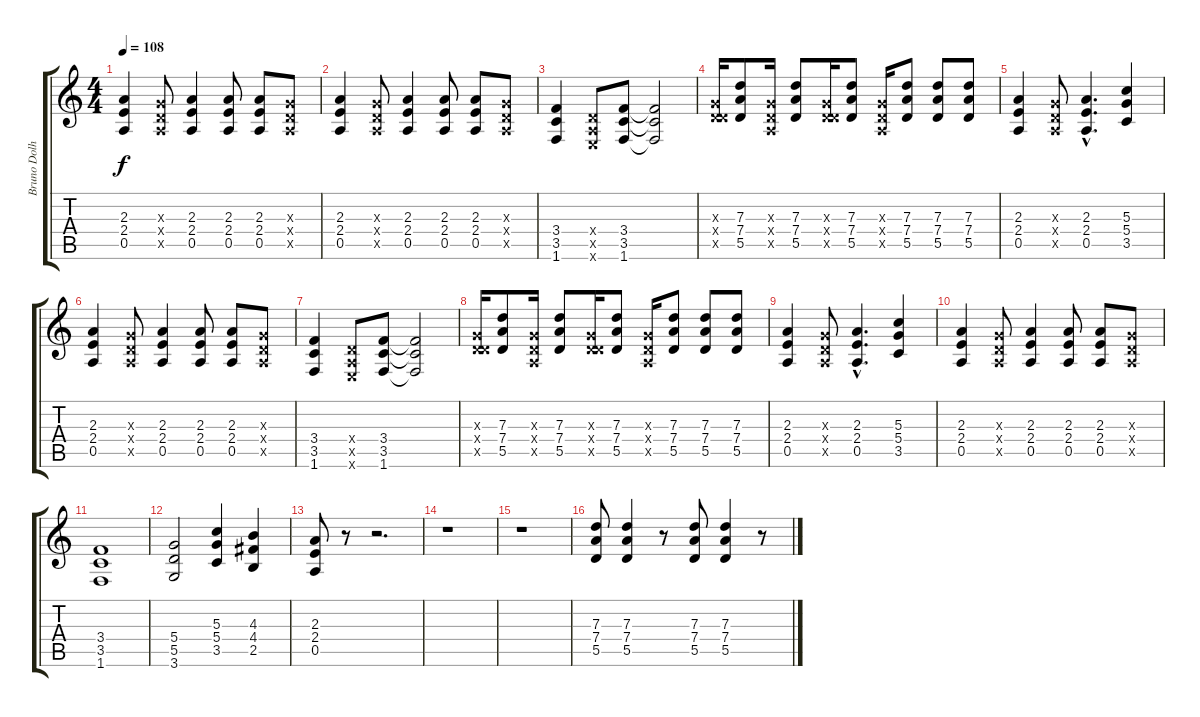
\track ("Bruno Dolheguy" "Bruno Dolh") {instrument distortionguitar}
\staff {score tabs}
\tuning (E4 B3 G3 D3 A2 E2) {hide}
\ts (4 4)
\tempo 108
\clef g2
\ks c
(2.3 2.4 0.5).4{dy f} (0.3{x} 0.4{x} 0.5{x}).8 (2.3 2.4 0.5).4 (2.3 2.4 0.5).8 (2.3 2.4 0.5).8 (0.3{x} 0.4{x} 0.5{x}).8 |
(2.3 2.4 0.5).4 (0.3{x} 0.4{x} 0.5{x}).8 (2.3 2.4 0.5).4 (2.3 2.4 0.5).8 (2.3 2.4 0.5).8 (0.3{x} 0.4{x} 0.5{x}).8 |
(3.4 3.5 1.6).4 (0.4{x} 0.5{x} 0.6{x}).8 (3.4 3.5 1.6).8 (3.4{t} 3.5{t} 1.6{t}).2 |
(0.3{x} 0.4{x} 5.5{x}).16 (7.3 7.4 5.5).8 (0.3{x} 0.4{x} 0.5{x}).16 (7.3 7.4 5.5).8 (0.3{x} 0.4{x} 5.5{x}).16 (7.3 7.4 5.5).8 (0.3{x} 0.4{x} 0.5{x}).16 (7.3 7.4 5.5).8 (7.3 7.4 5.5).8 (7.3 7.4 5.5).8 |
(2.3 2.4 0.5).4 (0.3{x} 0.4{x} 0.5{x}).8 (2.3{hac} 2.4{hac} 0.5{hac}).4{d} (5.3 5.4 3.5).4 |
(2.3 2.4 0.5).4 (0.3{x} 0.4{x} 0.5{x}).8 (2.3 2.4 0.5).4 (2.3 2.4 0.5).8 (2.3 2.4 0.5).8 (0.3{x} 0.4{x} 0.5{x}).8 |
(3.4 3.5 1.6).4 (0.4{x} 0.5{x} 0.6{x}).8 (3.4 3.5 1.6).8 (3.4{t} 3.5{t} 1.6{t}).2 |
(0.3{x} 0.4{x} 5.5{x}).16 (7.3 7.4 5.5).8 (0.3{x} 0.4{x} 0.5{x}).16 (7.3 7.4 5.5).8 (0.3{x} 0.4{x} 5.5{x}).16 (7.3 7.4 5.5).8 (0.3{x} 0.4{x} 0.5{x}).16 (7.3 7.4 5.5).8 (7.3 7.4 5.5).8 (7.3 7.4 5.5).8 |
(2.3 2.4 0.5).4 (0.3{x} 0.4{x} 0.5{x}).8 (2.3{hac} 2.4{hac} 0.5{hac}).4{d} (5.3 5.4 3.5).4 |
(2.3 2.4 0.5).4 (0.3{x} 0.4{x} 0.5{x}).8 (2.3 2.4 0.5).4 (2.3 2.4 0.5).8 (2.3 2.4 0.5).8 (0.3{x} 0.4{x} 0.5{x}).8 |
(3.4 3.5 1.6).1 |
(5.4 5.5 3.6).2 (5.3 5.4 3.5).4 (4.3 4.4 2.5).4 |
(2.3 2.4 0.5).8 r.8 r.2{d} |
r.1 |
r.1 |
(7.3 7.4 5.5).8 (7.3 7.4 5.5).4 r.8 (7.3 7.4 5.5).8 (7.3 7.4 5.5).4 r.8
